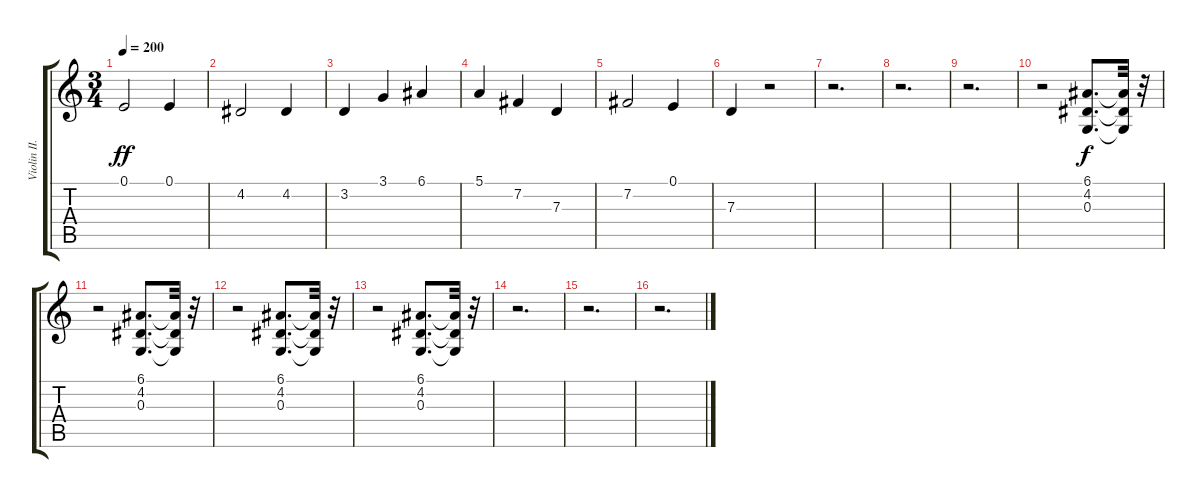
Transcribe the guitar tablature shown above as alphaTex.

\track ("Violin II." "Violin II.") {instrument stringensemble2}
\staff {score tabs}
\tuning (E4 B3 G3 D3 A2 E2) {hide}
\ts (3 4)
\tempo 200
\clef g2
\ks c
0.1.2{dy ff} 0.1.4 |
4.2.2 4.2.4 |
3.2.4 3.1.4 6.1.4 |
5.1.4 7.2.4 7.3.4 |
7.2.2 0.1.4 |
7.3.4 r.2 |
r.2{d} |
r.2{d} |
r.2{d} |
r.2 (6.1 4.2 0.3).8{d dy f instrument pizzicatostrings} (6.1{t} 4.2{t} 0.3{t}).32 r.32 |
r.2 (6.1 4.2 0.3).8{d} (6.1{t} 4.2{t} 0.3{t}).32 r.32 |
r.2 (6.1 4.2 0.3).8{d} (6.1{t} 4.2{t} 0.3{t}).32 r.32 |
r.2 (6.1 4.2 0.3).8{d} (6.1{t} 4.2{t} 0.3{t}).32 r.32 |
r.2{d} |
r.2{d} |
r.2{d}
